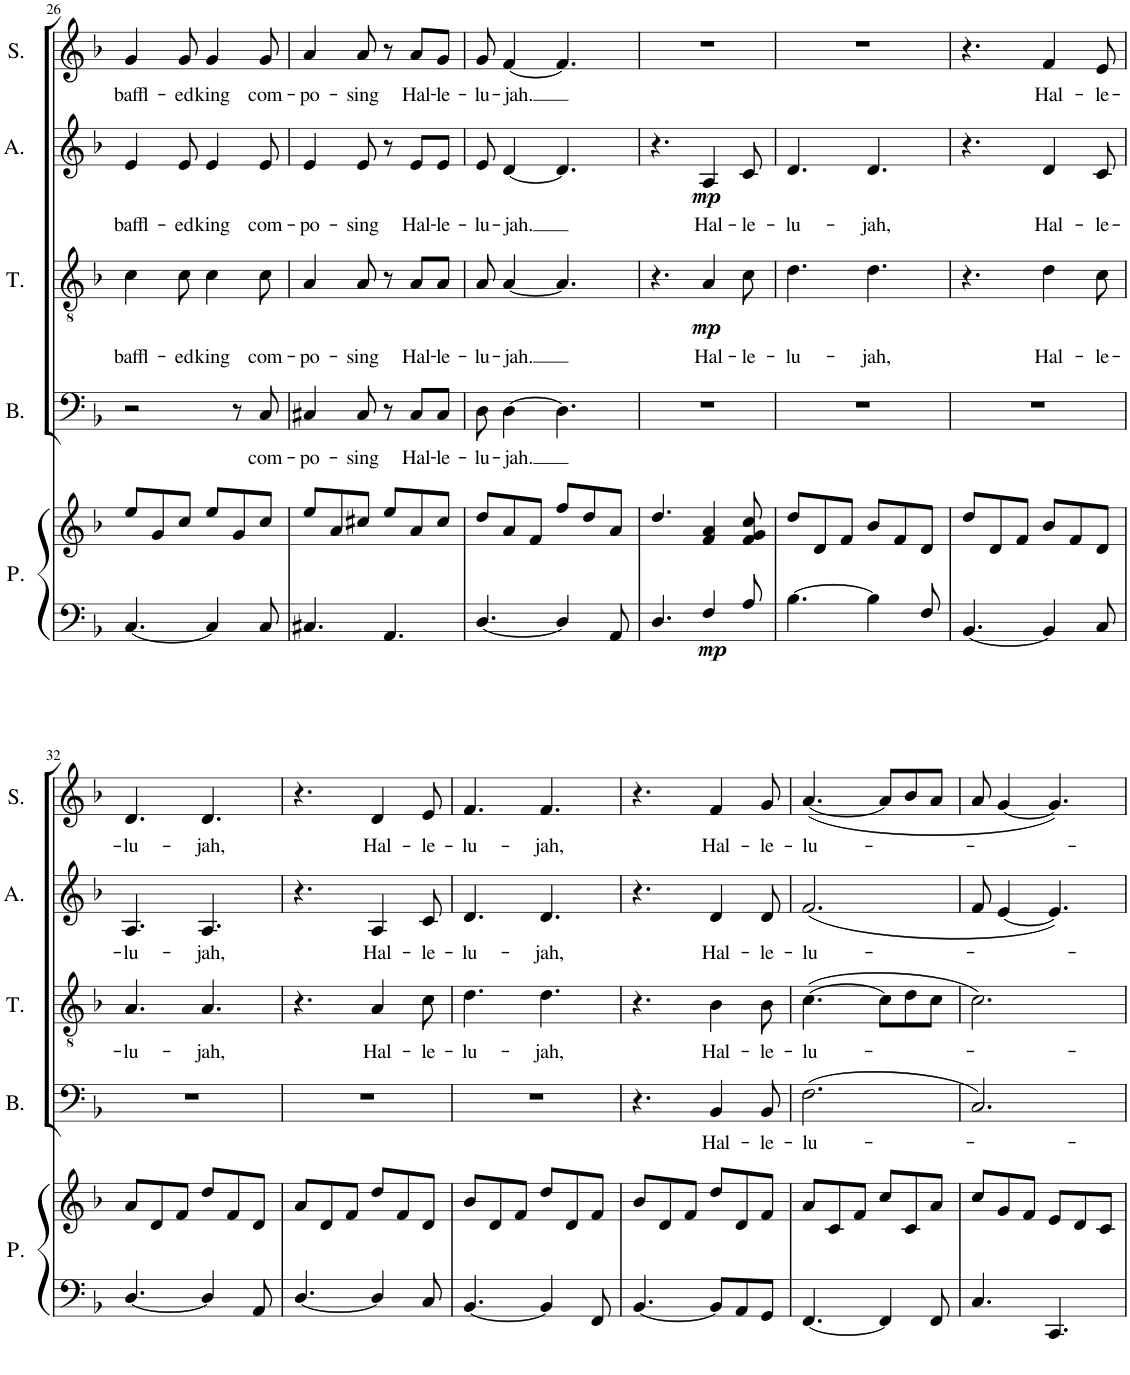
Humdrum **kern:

**kern	**kern	**dynam	**kern	**text	**kern	**text	**dynam	**kern	**text	**dynam	**kern	**text
*part5	*part5	*part5	*part4	*part4	*part3	*part3	*part3	*part2	*part2	*part2	*part1	*part1
*staff6	*staff5	*staff5/6	*staff4	*staff4	*staff3	*staff3	*staff3	*staff2	*staff2	*staff2	*staff1	*staff1
*I"Piano	*	*	*I"Bass	*	*I"Tenor	*	*	*I"Alto	*	*	*I"Soprano	*
*I'P.	*	*	*I'B.	*	*I'T.	*	*	*I'A.	*	*	*I'S.	*
!!LO:PB:g=z
*clefF4	*clefG2	*	*clefF4	*	*clefGv2	*	*	*clefG2	*	*	*clefG2	*
*	*	*	*	*	*Trd4c7	*	*	*	*	*	*	*
*k[b-]	*k[b-]	*	*k[b-]	*	*k[b-]	*	*	*k[b-]	*	*	*k[b-]	*
*M6/8	*M6/8	*	*M6/8	*	*M6/8	*	*	*M6/8	*	*	*M6/8	*
=26	=26	=26	=26	=26	=26	=26	=26	=26	=26	=26	=26	=26
!	!	!	!	!	!	!LO:LY:b	!	!	!LO:LY:b	!	!	!LO:LY:b
[4.C/	8ee/L	.	2r	.	4c\	baffl-	.	4e/	baffl-	.	4g/	baffl-
.	8g/	.	.	.	.	.	.	.	.	.	.	.
!	!	!	!	!	!	!LO:LY:b	!	!	!LO:LY:b	!	!	!LO:LY:b
.	8cc/J	.	.	.	8c\	-ed	.	8e/	-ed	.	8g/	-ed
!	!	!	!	!	!	!LO:LY:b	!	!	!LO:LY:b	!	!	!LO:LY:b
4C/]	8ee/L	.	.	.	4c\	king	.	4e/	king	.	4g/	king
.	8g/	.	8r	.	.	.	.	.	.	.	.	.
!	!	!	!	!LO:LY:b	!	!LO:LY:b	!	!	!LO:LY:b	!	!	!LO:LY:b
8C/	8cc/J	.	8C/	com-	8c\	com-	.	8e/	com-	.	8g/	com-
=27	=27	=27	=27	=27	=27	=27	=27	=27	=27	=27	=27	=27
!	!	!	!	!LO:LY:b	!	!LO:LY:b	!	!	!LO:LY:b	!	!	!LO:LY:b
4.C#X/	8ee/L	.	4C#X/	-po-	4A/	-po-	.	4e/	-po-	.	4a/	-po-
.	8a/	.	.	.	.	.	.	.	.	.	.	.
!	!	!	!	!LO:LY:b	!	!LO:LY:b	!	!	!LO:LY:b	!	!	!LO:LY:b
.	8cc#X/J	.	8C#/	-sing	8A/	-sing	.	8e/	-sing	.	8a/	-sing
4.AA/	8ee/L	.	8r	.	8r	.	.	8r	.	.	8r	.
!	!	!	!	!LO:LY:b	!	!LO:LY:b	!	!	!LO:LY:b	!	!	!LO:LY:b
.	8a/	.	8C#/L	Hal-	8A/L	Hal-	.	8e/L	Hal-	.	8a/L	Hal-
!	!	!	!	!LO:LY:b	!	!LO:LY:b	!	!	!LO:LY:b	!	!	!LO:LY:b
.	8cc#/J	.	8C#/J	-le-	8A/J	-le-	.	8e/J	-le-	.	8g/J	-le-
=28	=28	=28	=28	=28	=28	=28	=28	=28	=28	=28	=28	=28
!	!	!	!	!LO:LY:b	!	!LO:LY:b	!	!	!LO:LY:b	!	!	!LO:LY:b
[4.D/	8dd/L	.	8D\	-lu-	8A/	-lu-	.	8e/	-lu-	.	8g/	-lu-
!	!	!	!	!LO:LY:b	!	!LO:LY:b	!	!	!LO:LY:b	!	!	!LO:LY:b
.	8a/	.	[4D\	-jah.	[4A/	-jah.	.	[4d/	-jah.	.	[4f/	-jah.
.	8f/J	.	.	.	.	.	.	.	.	.	.	.
4D/]	8ff/L	.	4.D\]	.	4.A/]	.	.	4.d/]	.	.	4.f/]	.
.	8dd/	.	.	.	.	.	.	.	.	.	.	.
8AA/	8a/J	.	.	.	.	.	.	.	.	.	.	.
=29	=29	=29	=29	=29	=29	=29	=29	=29	=29	=29	=29	=29
4.D/	4.dd/	.	2.r	.	4.r	.	.	4.r	.	.	2.r	.
!	!	!LO:DY:b=2	!	!	!	!LO:LY:b	!LO:DY:b	!	!LO:LY:b	!LO:DY:b	!	!
4F/	4f/ 4a/	mp	.	.	4A/	Hal-	mp	4A/	Hal-	mp	.	.
!	!	!	!	!	!	!LO:LY:b	!	!	!LO:LY:b	!	!	!
8A/	8f/ 8g/ 8cc/	.	.	.	8c\	-le-	.	8c/	-le-	.	.	.
=30	=30	=30	=30	=30	=30	=30	=30	=30	=30	=30	=30	=30
!	!	!	!	!	!	!LO:LY:b	!	!	!LO:LY:b	!	!	!
[4.B-\	8dd/L	.	2.r	.	4.d\	-lu-	.	4.d/	-lu-	.	2.r	.
.	8d/	.	.	.	.	.	.	.	.	.	.	.
.	8f/J	.	.	.	.	.	.	.	.	.	.	.
!	!	!	!	!	!	!LO:LY:b	!	!	!LO:LY:b	!	!	!
4B-\]	8b-/L	.	.	.	4.d\	-jah,	.	4.d/	-jah,	.	.	.
.	8f/	.	.	.	.	.	.	.	.	.	.	.
8F/	8d/J	.	.	.	.	.	.	.	.	.	.	.
=31	=31	=31	=31	=31	=31	=31	=31	=31	=31	=31	=31	=31
[4.BB-/	8dd/L	.	2.r	.	4.r	.	.	4.r	.	.	4.r	.
.	8d/	.	.	.	.	.	.	.	.	.	.	.
.	8f/J	.	.	.	.	.	.	.	.	.	.	.
!	!	!	!	!	!	!LO:LY:b	!	!	!LO:LY:b	!	!	!LO:LY:b
4BB-/]	8b-/L	.	.	.	4d\	Hal-	.	4d/	Hal-	.	4f/	Hal-
.	8f/	.	.	.	.	.	.	.	.	.	.	.
!	!	!	!	!	!	!LO:LY:b	!	!	!LO:LY:b	!	!	!LO:LY:b
8C/	8d/J	.	.	.	8c\	-le-	.	8c/	-le-	.	8e/	-le-
!!LO:LB:g=z
=32	=32	=32	=32	=32	=32	=32	=32	=32	=32	=32	=32	=32
!	!	!	!	!	!	!LO:LY:b	!	!	!LO:LY:b	!	!	!LO:LY:b
[4.D/	8a/L	.	2.r	.	4.A/	-lu-	.	4.A/	-lu-	.	4.d/	-lu-
.	8d/	.	.	.	.	.	.	.	.	.	.	.
.	8f/J	.	.	.	.	.	.	.	.	.	.	.
!	!	!	!	!	!	!LO:LY:b	!	!	!LO:LY:b	!	!	!LO:LY:b
4D/]	8dd/L	.	.	.	4.A/	-jah,	.	4.A/	-jah,	.	4.d/	-jah,
.	8f/	.	.	.	.	.	.	.	.	.	.	.
8AA/	8d/J	.	.	.	.	.	.	.	.	.	.	.
=33	=33	=33	=33	=33	=33	=33	=33	=33	=33	=33	=33	=33
[4.D/	8a/L	.	2.r	.	4.r	.	.	4.r	.	.	4.r	.
.	8d/	.	.	.	.	.	.	.	.	.	.	.
.	8f/J	.	.	.	.	.	.	.	.	.	.	.
!	!	!	!	!	!	!LO:LY:b	!	!	!LO:LY:b	!	!	!LO:LY:b
4D/]	8dd/L	.	.	.	4A/	Hal-	.	4A/	Hal-	.	4d/	Hal-
.	8f/	.	.	.	.	.	.	.	.	.	.	.
!	!	!	!	!	!	!LO:LY:b	!	!	!LO:LY:b	!	!	!LO:LY:b
8C/	8d/J	.	.	.	8c\	-le-	.	8c/	-le-	.	8e/	-le-
=34	=34	=34	=34	=34	=34	=34	=34	=34	=34	=34	=34	=34
!	!	!	!	!	!	!LO:LY:b	!	!	!LO:LY:b	!	!	!LO:LY:b
[4.BB-/	8b-/L	.	2.r	.	4.d\	-lu-	.	4.d/	-lu-	.	4.f/	-lu-
.	8d/	.	.	.	.	.	.	.	.	.	.	.
.	8f/J	.	.	.	.	.	.	.	.	.	.	.
!	!	!	!	!	!	!LO:LY:b	!	!	!LO:LY:b	!	!	!LO:LY:b
4BB-/]	8dd/L	.	.	.	4.d\	-jah,	.	4.d/	-jah,	.	4.f/	-jah,
.	8d/	.	.	.	.	.	.	.	.	.	.	.
8FF/	8f/J	.	.	.	.	.	.	.	.	.	.	.
=35	=35	=35	=35	=35	=35	=35	=35	=35	=35	=35	=35	=35
[4.BB-/	8b-/L	.	4.r	.	4.r	.	.	4.r	.	.	4.r	.
.	8d/	.	.	.	.	.	.	.	.	.	.	.
.	8f/J	.	.	.	.	.	.	.	.	.	.	.
!	!	!	!	!LO:LY:b	!	!LO:LY:b	!	!	!LO:LY:b	!	!	!LO:LY:b
8BB-/L]	8dd/L	.	4BB-/	Hal-	4B-\	Hal-	.	4d/	Hal-	.	4f/	Hal-
8AA/	8d/	.	.	.	.	.	.	.	.	.	.	.
!	!	!	!	!LO:LY:b	!	!LO:LY:b	!	!	!LO:LY:b	!	!	!LO:LY:b
8GG/J	8f/J	.	8BB-/	-le-	8B-\	-le-	.	8d/	-le-	.	8g/	-le-
=36	=36	=36	=36	=36	=36	=36	=36	=36	=36	=36	=36	=36
!	!	!	!	!LO:LY:b	!	!LO:LY:b	!	!	!LO:LY:b	!	!	!LO:LY:b
[4.FF/	8a/L	.	(2.F\	-lu-	([4.c\	-lu-	.	(2.f/	-lu-	.	([4.a/	-lu-
.	8c/	.	.	.	.	.	.	.	.	.	.	.
.	8f/J	.	.	.	.	.	.	.	.	.	.	.
4FF/]	8cc/L	.	.	.	8c\L]	.	.	.	.	.	8a/L]	.
.	8c/	.	.	.	8d\	.	.	.	.	.	8b-/	.
8FF/	8a/J	.	.	.	8c\J	.	.	.	.	.	8a/J	.
=37	=37	=37	=37	=37	=37	=37	=37	=37	=37	=37	=37	=37
4.C/	8cc/L	.	2.C/)	.	2.c\)	.	.	8f/	.	.	8a/	.
.	8g/	.	.	.	.	.	.	[4e/	.	.	[4g/	.
.	8f/J	.	.	.	.	.	.	.	.	.	.	.
4.CC/	8e/L	.	.	.	.	.	.	4.e/])	.	.	4.g/])	.
.	8d/	.	.	.	.	.	.	.	.	.	.	.
.	8c/J	.	.	.	.	.	.	.	.	.	.	.
=	=	=	=	=	=	=	=	=	=	=	=	=
*-	*-	*-	*-	*-	*-	*-	*-	*-	*-	*-	*-	*-
